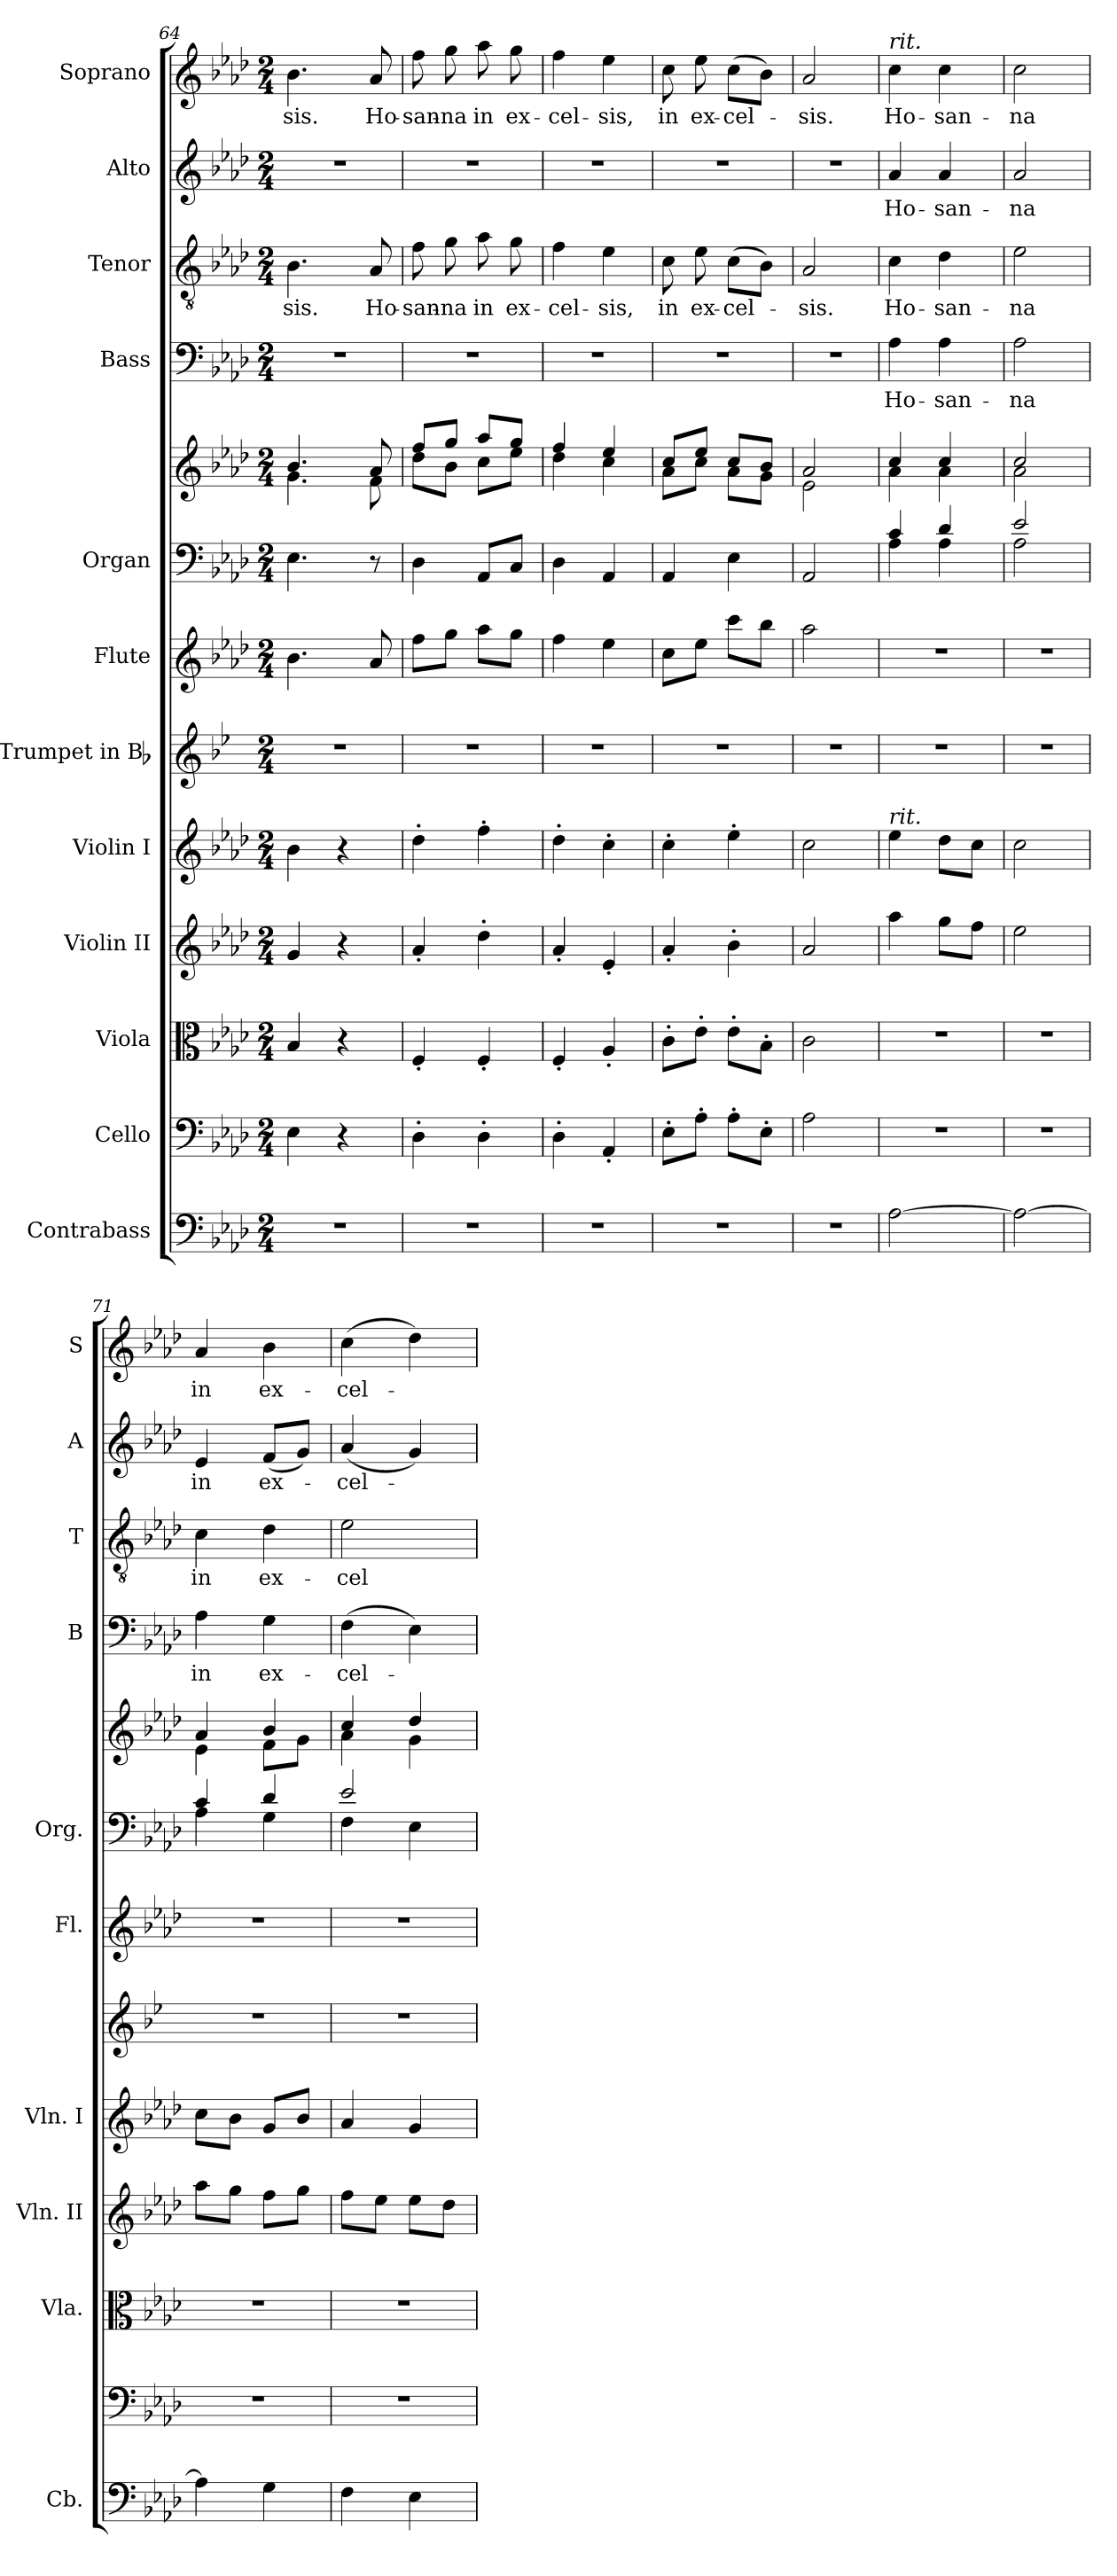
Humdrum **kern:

**kern	**kern	**kern	**kern	**kern	**kern	**kern	**kern	**kern	**kern	**text	**kern	**text	**kern	**text	**kern	**text
*part12	*part11	*part10	*part9	*part8	*part7	*part6	*part5	*part5	*part4	*part4	*part3	*part3	*part2	*part2	*part1	*part1
*staff13	*staff12	*staff11	*staff10	*staff9	*staff8	*staff7	*staff6	*staff5	*staff4	*staff4	*staff3	*staff3	*staff2	*staff2	*staff1	*staff1
*I"Contrabass	*I"Cello	*I"Viola	*I"Violin II	*I"Violin I	*I"Trumpet in Bb	*I"Flute	*I"Organ	*	*I"Bass	*	*I"Tenor	*	*I"Alto	*	*I"Soprano	*
*I'Cb.	*	*I'Vla.	*I'Vln. II	*I'Vln. I	*	*I'Fl.	*I'Org.	*	*I'B	*	*I'T	*	*I'A	*	*I'S	*
!!LO:PB:g=z
*clefF4	*clefF4	*clefC3	*clefG2	*clefG2	*clefG2	*clefG2	*clefF4	*clefG2	*clefF4	*	*clefGv2	*	*clefG2	*	*clefG2	*
*ITrd7c12	*	*	*	*	*ITrd1c2	*	*	*	*	*	*	*	*	*	*	*
*k[b-e-a-d-]	*k[b-e-a-d-]	*k[b-e-a-d-]	*k[b-e-a-d-]	*k[b-e-a-d-]	*k[b-e-a-d-]	*k[b-e-a-d-]	*k[b-e-a-d-]	*k[b-e-a-d-]	*k[b-e-a-d-]	*	*k[b-e-a-d-]	*	*k[b-e-a-d-]	*	*k[b-e-a-d-]	*
*A-:	*A-:	*A-:	*A-:	*A-:	*A-:	*A-:	*A-:	*A-:	*A-:	*	*A-:	*	*A-:	*	*A-:	*
*M2/4	*M2/4	*M2/4	*M2/4	*M2/4	*M2/4	*M2/4	*M2/4	*M2/4	*M2/4	*	*M2/4	*	*M2/4	*	*M2/4	*
=64	=64	=64	=64	=64	=64	=64	=64	=64	=64	=64	=64	=64	=64	=64	=64	=64
*	*	*	*	*	*	*	*	*^	*	*	*	*	*	*	*	*
!	!	!	!	!	!	!	!	!	!	!	!	!	!LO:LY:b	!	!	!	!LO:LY:b
2r	4E-\	4B-/	4g/	4b-\	2r	4.b-\	4.E-\	4.b-/	4.g\	2r	.	4.B-\	-sis.	2r	.	4.b-\	-sis.
.	4r	4r	4r	4r	.	.	.	.	.	.	.	.	.	.	.	.	.
!	!	!	!	!	!	!	!	!	!	!	!	!	!LO:LY:b	!	!	!	!LO:LY:b
.	.	.	.	.	.	8a-/	8r	8a-/	8f\	.	.	8A-/	Ho-	.	.	8a-/	Ho-
=65	=65	=65	=65	=65	=65	=65	=65	=65	=65	=65	=65	=65	=65	=65	=65	=65	=65
!	!	!	!	!	!	!	!	!	!	!	!	!	!LO:LY:b	!	!	!	!LO:LY:b
2r	4D-'>\	4F'</	4a-'</	4dd-'>\	2r	8ff\L	4D-\	8ff/L	8dd-\L	2r	.	8f\	-san-	2r	.	8ff\	-san-
!	!	!	!	!	!	!	!	!	!	!	!	!	!LO:LY:b	!	!	!	!LO:LY:b
.	.	.	.	.	.	8gg\J	.	8gg/J	8b-\J	.	.	8g\	-na	.	.	8gg\	-na
!	!	!	!	!	!	!	!	!	!	!	!	!	!LO:LY:b	!	!	!	!LO:LY:b
.	4D-'>\	4F'</	4dd-'>\	4ff'>\	.	8aa-\L	8AA-/L	8aa-/L	8cc\L	.	.	8a-\	in	.	.	8aa-\	in
!	!	!	!	!	!	!	!	!	!	!	!	!	!LO:LY:b	!	!	!	!LO:LY:b
.	.	.	.	.	.	8gg\J	8C/J	8gg/J	8ee-\J	.	.	8g\	ex-	.	.	8gg\	ex-
=66	=66	=66	=66	=66	=66	=66	=66	=66	=66	=66	=66	=66	=66	=66	=66	=66	=66
!	!	!	!	!	!	!	!	!	!	!	!	!	!LO:LY:b	!	!	!	!LO:LY:b
2r	4D-'>\	4F'</	4a-'</	4dd-'>\	2r	4ff\	4D-\	4ff/	4dd-\	2r	.	4f\	-cel-	2r	.	4ff\	-cel-
!	!	!	!	!	!	!	!	!	!	!	!	!	!LO:LY:b	!	!	!	!LO:LY:b
.	4AA-'</	4A-'</	4e-'</	4cc'>\	.	4ee-\	4AA-/	4ee-/	4cc\	.	.	4e-\	-sis,	.	.	4ee-\	-sis,
=67	=67	=67	=67	=67	=67	=67	=67	=67	=67	=67	=67	=67	=67	=67	=67	=67	=67
!	!	!	!	!	!	!	!	!	!	!	!	!	!LO:LY:b	!	!	!	!LO:LY:b
2r	8E-'>\L	8c'>\L	4a-'</	4cc'>\	2r	8cc\L	4AA-/	8cc/L	8a-\L	2r	.	8c\	in	2r	.	8cc\	in
!	!	!	!	!	!	!	!	!	!	!	!	!	!LO:LY:b	!	!	!	!LO:LY:b
.	8A-'>\J	8e-'>\J	.	.	.	8ee-\J	.	8ee-/J	8cc\J	.	.	8e-\	ex-	.	.	8ee-\	ex-
!	!	!	!	!	!	!	!	!	!	!	!	!	!LO:LY:b	!	!	!	!LO:LY:b
.	8A-'>\L	8e-'>\L	4b-'>\	4ee-'>\	.	8ccc\L	4E-\	8cc/L	8a-\L	.	.	(>8c\L	-cel-	.	.	(>8cc\L	-cel-
.	8E-'>\J	8B-'>\J	.	.	.	8bb-\J	.	8b-/J	8g\J	.	.	8B-\J)	.	.	.	8b-\J)	.
=68	=68	=68	=68	=68	=68	=68	=68	=68	=68	=68	=68	=68	=68	=68	=68	=68	=68
!	!	!	!	!	!	!	!	!	!	!	!	!	!LO:LY:b	!	!	!	!LO:LY:b
2r	2A-\	2c\	2a-/	2cc\	2r	2aa-\	2AA-/	2a-/	2e-\	2r	.	2A-/	-sis.	2r	.	2a-/	-sis.
=69	=69	=69	=69	=69	=69	=69	=69	=69	=69	=69	=69	=69	=69	=69	=69	=69	=69
*	*	*	*	*	*	*	*^	*	*	*	*	*	*	*	*	*	*
!	!	!	!	!	!	!	!	!	!	!	!	!	!	!	!	!	!LO:TX:a:i:t=rit.	!
!	!	!	!	!LO:TX:a:i:t=rit.	!	!	!	!	!	!	!	!	!	!	!	!	!	!
!	!	!	!	!	!	!	!	!	!	!	!	!LO:LY:b	!	!LO:LY:b	!	!LO:LY:b	!	!LO:LY:b
[2AA-\	2r	2r	4aa-\	4ee-\	2r	2r	4c/	4A-\	4cc/	4a-\	4A-\	Ho-	4c\	Ho-	4a-/	Ho-	4cc\	Ho-
!	!	!	!	!	!	!	!	!	!	!	!	!LO:LY:b	!	!LO:LY:b	!	!LO:LY:b	!	!LO:LY:b
.	.	.	8gg\L	8dd-\L	.	.	4d-/	4A-\	4cc/	4a-\	4A-\	-san-	4d-\	-san-	4a-/	-san-	4cc\	-san-
.	.	.	8ff\J	8cc\J	.	.	.	.	.	.	.	.	.	.	.	.	.	.
=70	=70	=70	=70	=70	=70	=70	=70	=70	=70	=70	=70	=70	=70	=70	=70	=70	=70	=70
!	!	!	!	!	!	!	!	!	!	!	!	!LO:LY:b	!	!LO:LY:b	!	!LO:LY:b	!	!LO:LY:b
2AA-\_	2r	2r	2ee-\	2cc\	2r	2r	2e-/	2A-\	2cc/	2a-\	2A-\	-na	2e-\	-na	2a-/	-na	2cc\	-na
=71	=71	=71	=71	=71	=71	=71	=71	=71	=71	=71	=71	=71	=71	=71	=71	=71	=71	=71
!	!	!	!	!	!	!	!	!	!	!	!	!LO:LY:b	!	!LO:LY:b	!	!LO:LY:b	!	!LO:LY:b
4AA-\]	2r	2r	8aa-\L	8cc\L	2r	2r	4c/	4A-\	4a-/	4e-\	4A-\	in	4c\	in	4e-/	in	4a-/	in
.	.	.	8gg\J	8b-\J	.	.	.	.	.	.	.	.	.	.	.	.	.	.
!	!	!	!	!	!	!	!	!	!	!	!	!LO:LY:b	!	!LO:LY:b	!	!LO:LY:b	!	!LO:LY:b
4GG\	.	.	8ff\L	8g/L	.	.	4d-/	4G\	4b-/	8f\L	4G\	ex-	4d-\	ex-	(<8f/L	ex-	4b-\	ex-
.	.	.	8gg\J	8b-/J	.	.	.	.	.	8g\J	.	.	.	.	8g/J)	.	.	.
=72	=72	=72	=72	=72	=72	=72	=72	=72	=72	=72	=72	=72	=72	=72	=72	=72	=72	=72
!	!	!	!	!	!	!	!	!	!	!	!	!LO:LY:b	!	!LO:LY:b	!	!LO:LY:b	!	!LO:LY:b
4FF\	2r	2r	8ff\L	4a-/	2r	2r	2e-/	4F\	4cc/	4a-\	(>4F\	-cel-	2e-\	-cel-	(<4a-/	-cel-	(>4cc\	-cel-
.	.	.	8ee-\J	.	.	.	.	.	.	.	.	.	.	.	.	.	.	.
4EE-\	.	.	8ee-\L	4g/	.	.	.	4E-\	4dd-/	4g\	4E-\)	.	.	.	4g/)	.	4dd-\)	.
.	.	.	8dd-\J	.	.	.	.	.	.	.	.	.	.	.	.	.	.	.
*	*	*	*	*	*	*	*v	*v	*	*	*	*	*	*	*	*	*	*
*	*	*	*	*	*	*	*	*v	*v	*	*	*	*	*	*	*	*
=	=	=	=	=	=	=	=	=	=	=	=	=	=	=	=	=
*-	*-	*-	*-	*-	*-	*-	*-	*-	*-	*-	*-	*-	*-	*-	*-	*-
